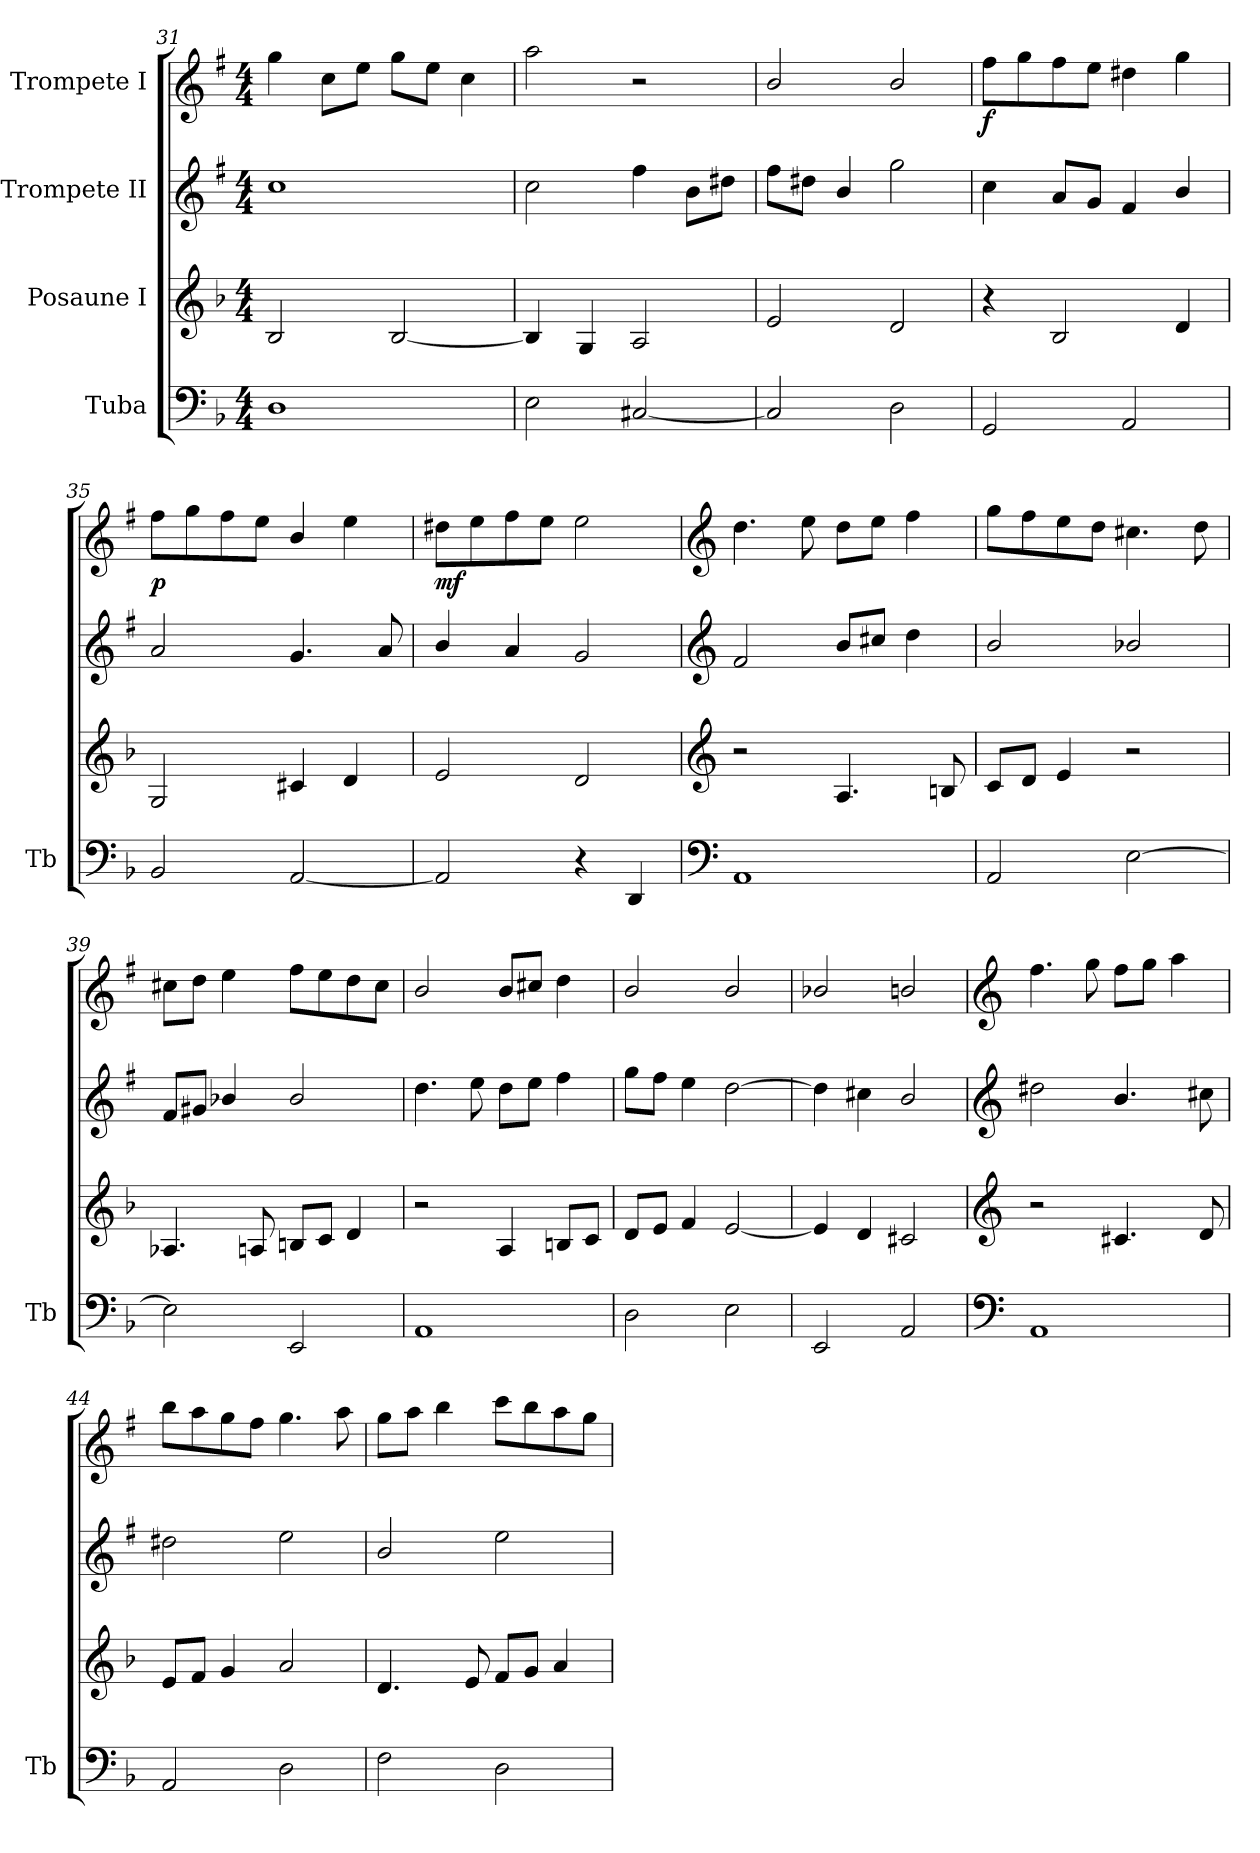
**kern	**kern	**kern	**kern	**dynam
*part4	*part3	*part2	*part1	*part1
*staff4	*staff3	*staff2	*staff1	*staff1
*I"Tuba	*I"Posaune I	*I"Trompete II	*I"Trompete I	*
*I'Tb	*	*	*	*
!!LO:LB:g=z
*clefF4	*clefG2	*clefG2	*clefG2	*
*	*	*ITrd1c2	*ITrd1c2	*
*k[b-]	*k[b-]	*k[b-]	*k[b-]	*
*M4/4	*M4/4	*M4/4	*M4/4	*
=31	=31	=31	=31	=31
1D	2B-/	1b-	4ff\	.
.	.	.	8b-\L	.
.	.	.	8dd\J	.
.	[2B-/	.	8ff\L	.
.	.	.	8dd\J	.
.	.	.	4b-\	.
=32	=32	=32	=32	=32
2E\	4B-/]	2b-\	2gg\	.
.	4G/	.	.	.
[2C#X/	2A/	4ee\	2r	.
.	.	8a\L	.	.
.	.	8cc#X\J	.	.
=33	=33	=33	=33	=33
2C#/]	2e/	8ee\L	2a/	.
.	.	8cc#X\J	.	.
.	.	4a/	.	.
2D\	2d/	2ff\	2a/	.
=34	=34	=34	=34	=34
!	!	!	!	!LO:DY:b
2GG/	4r	4b-\	8ee\L	f
.	.	.	8ff\	.
.	2B-/	8g/L	8ee\	.
.	.	8f/J	8dd\J	.
2AA/	.	4e/	4cc#X\	.
.	4d/	4a/	4ff\	.
=35	=35	=35	=35	=35
!	!	!	!	!LO:DY:b
2BB-/	2G/	2g/	8ee\L	p
.	.	.	8ff\	.
.	.	.	8ee\	.
.	.	.	8dd\J	.
[2AA/	4c#X/	4.f/	4a/	.
.	4d/	.	4dd\	.
.	.	8g/	.	.
=36	=36	=36	=36	=36
!	!	!	!	!LO:DY:b
2AA/]	2e/	4a/	8cc#X\L	mf
.	.	.	8dd\	.
.	.	4g/	8ee\	.
.	.	.	8dd\J	.
4r	2d/	2f/	2dd\	.
4DD/	.	.	.	.
=37	=37	=37	=37	=37
*clefF4	*clefG2	*clefG2	*clefG2	*
1AA	2r	2e/	4.cc\	.
.	.	.	8dd\	.
.	4.A/	8a/L	8cc\L	.
.	.	8bn/J	8dd\J	.
.	.	4cc\	4ee\	.
.	8Bn/	.	.	.
!!LO:LB:g=z
=38	=38	=38	=38	=38
2AA/	8c/L	2a/	8ff\L	.
.	8d/J	.	8ee\	.
.	4e/	.	8dd\	.
.	.	.	8cc\J	.
[2E\	2r	2a-X/	4.bn\	.
.	.	.	8cc\	.
=39	=39	=39	=39	=39
2E\]	4.A-X/	8e/L	8bn\L	.
.	.	8f#X/J	8cc\J	.
.	.	4a-X/	4dd\	.
.	8An/	.	.	.
2EE/	8Bn/L	2a-/	8ee\L	.
.	8c/J	.	8dd\	.
.	4d/	.	8cc\	.
.	.	.	8b\J	.
=40	=40	=40	=40	=40
1AA	2r	4.cc\	2a/	.
.	.	8dd\	.	.
.	4A/	8cc\L	8a/L	.
.	.	8dd\J	8bn/J	.
.	8Bn/L	4ee\	4cc\	.
.	8c/J	.	.	.
=41	=41	=41	=41	=41
2D\	8d/L	8ff\L	2a/	.
.	8e/J	8ee\J	.	.
.	4f/	4dd\	.	.
2E\	[2e/	[2cc\	2a/	.
=42	=42	=42	=42	=42
2EE/	4e/]	4cc\]	2a-X/	.
.	4d/	4bn\	.	.
2AA/	2c#X/	2a/	2an/	.
=43	=43	=43	=43	=43
*clefF4	*clefG2	*clefG2	*clefG2	*
1AA	2r	2cc#X\	4.ee\	.
.	.	.	8ff\	.
.	4.c#X/	4.a/	8ee\L	.
.	.	.	8ff\J	.
.	.	.	4gg\	.
.	8d/	8bn\	.	.
!!LO:PB:g=z
=44	=44	=44	=44	=44
2AA/	8e/L	2cc#X\	8aa\L	.
.	8f/J	.	8gg\	.
.	4g/	.	8ff\	.
.	.	.	8ee\J	.
2D\	2a/	2dd\	4.ff\	.
.	.	.	8gg\	.
=45	=45	=45	=45	=45
2F\	4.d/	2a/	8ff\L	.
.	.	.	8gg\J	.
.	.	.	4aa\	.
.	8e/	.	.	.
2D\	8f/L	2dd\	8bb-\L	.
.	8g/J	.	8aa\	.
.	4a/	.	8gg\	.
.	.	.	8ff\J	.
=	=	=	=	=
*-	*-	*-	*-	*-
